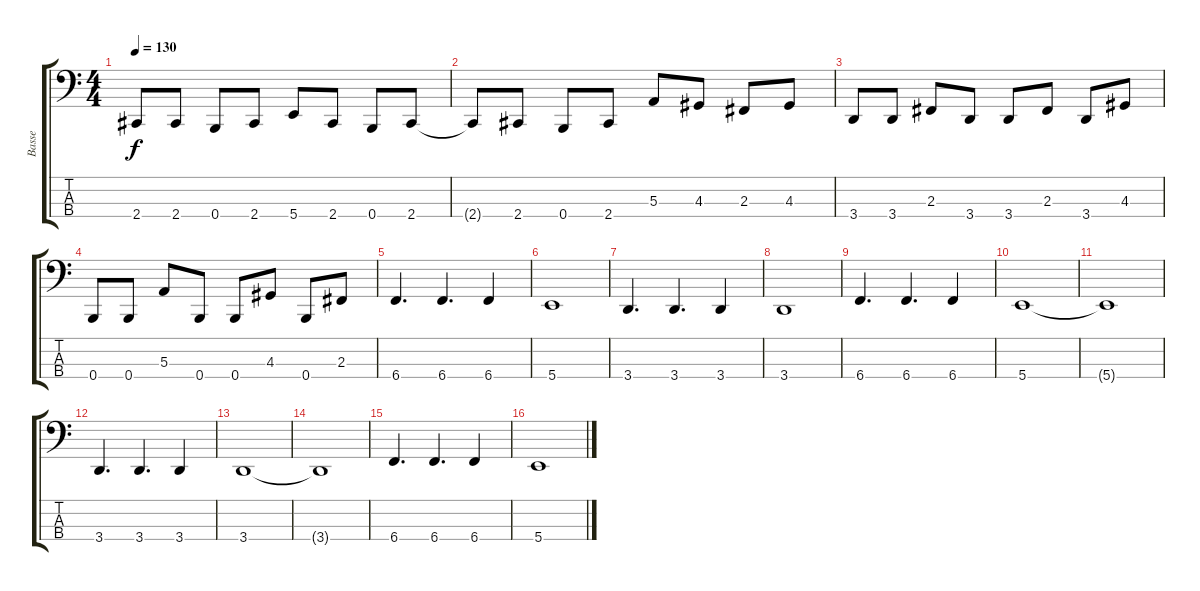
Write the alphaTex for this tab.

\track ("Basse" "Basse") {instrument electricbassfinger}
\staff {score tabs}
\tuning (D2 A1 E1 B0) {hide}
\ts (4 4)
\tempo 130
\clef f4
\ks c
2.4.8{dy f} 2.4.8 0.4.8 2.4.8 5.4.8 2.4.8 0.4.8 2.4.8 |
2.4{t}.8 2.4.8 0.4.8 2.4.8 5.3.8 4.3.8 2.3.8 4.3.8 |
3.4.8 3.4.8 2.3.8 3.4.8 3.4.8 2.3.8 3.4.8 4.3.8 |
0.4.8 0.4.8 5.3.8 0.4.8 0.4.8 4.3.8 0.4.8 2.3.8 |
6.4.4{d} 6.4.4{d} 6.4.4 |
5.4.1 |
3.4.4{d} 3.4.4{d} 3.4.4 |
3.4.1 |
6.4.4{d} 6.4.4{d} 6.4.4 |
5.4.1 |
5.4{t}.1 |
3.4.4{d} 3.4.4{d} 3.4.4 |
3.4.1 |
3.4{t}.1 |
6.4.4{d} 6.4.4{d} 6.4.4 |
5.4.1
